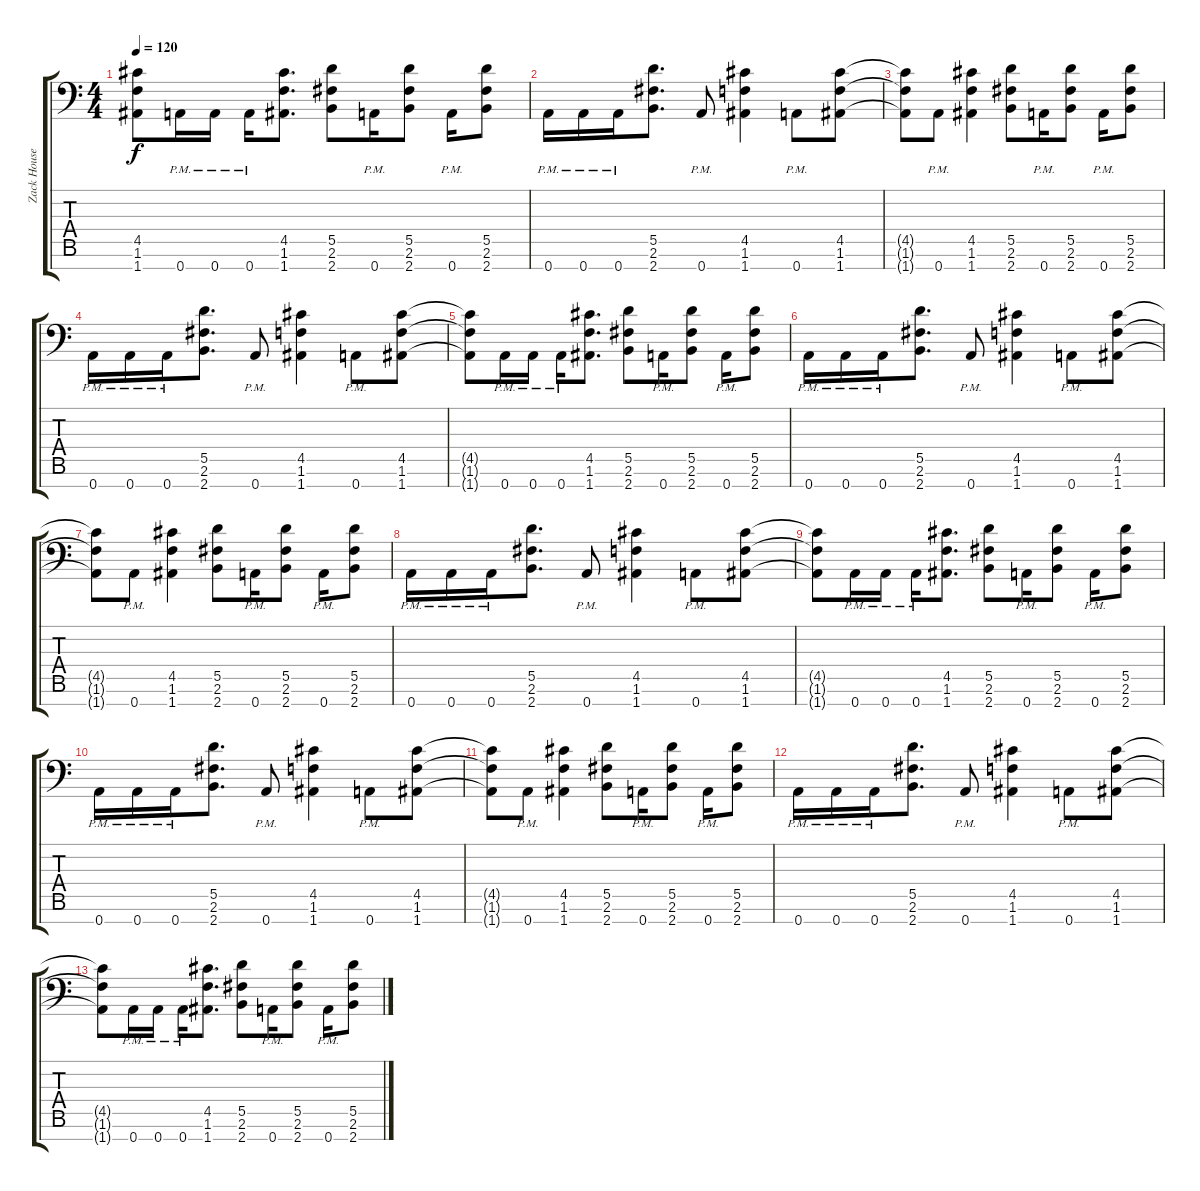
\track ("Zack Householder" "Zack House") {instrument distortionguitar}
\staff {score tabs}
\tuning (E4 B3 G3 D3 A2 E2 A1) {hide}
\ts (4 4)
\tempo 120
\clef f4
\ks c
(4.5{t} 1.6{t} 1.7{t}).8{dy f} 0.7{pm}.16 0.7{pm}.16 0.7{pm}.16 (4.5 1.6 1.7).8{d} (5.5 2.6 2.7).8 0.7{pm}.16 (5.5 2.6 2.7).8 0.7{pm}.16 (5.5 2.6 2.7).8 |
0.7{pm}.16 0.7{pm}.16 0.7{pm}.16 (5.5 2.6 2.7).8{d} 0.7{pm}.8 (4.5 1.6 1.7).4 0.7{pm}.8 (4.5 1.6 1.7).8 |
(4.5{t} 1.6{t} 1.7{t}).8 0.7{pm}.8 (4.5 1.6 1.7).4 (5.5 2.6 2.7).8 0.7{pm}.16 (5.5 2.6 2.7).8 0.7{pm}.16 (5.5 2.6 2.7).8 |
0.7{pm}.16 0.7{pm}.16 0.7{pm}.16 (5.5 2.6 2.7).8{d} 0.7{pm}.8 (4.5 1.6 1.7).4 0.7{pm}.8 (4.5 1.6 1.7).8 |
(4.5{t} 1.6{t} 1.7{t}).8 0.7{pm}.16 0.7{pm}.16 0.7{pm}.16 (4.5 1.6 1.7).8{d} (5.5 2.6 2.7).8 0.7{pm}.16 (5.5 2.6 2.7).8 0.7{pm}.16 (5.5 2.6 2.7).8 |
0.7{pm}.16 0.7{pm}.16 0.7{pm}.16 (5.5 2.6 2.7).8{d} 0.7{pm}.8 (4.5 1.6 1.7).4 0.7{pm}.8 (4.5 1.6 1.7).8 |
(4.5{t} 1.6{t} 1.7{t}).8 0.7{pm}.8 (4.5 1.6 1.7).4 (5.5 2.6 2.7).8 0.7{pm}.16 (5.5 2.6 2.7).8 0.7{pm}.16 (5.5 2.6 2.7).8 |
0.7{pm}.16 0.7{pm}.16 0.7{pm}.16 (5.5 2.6 2.7).8{d} 0.7{pm}.8 (4.5 1.6 1.7).4 0.7{pm}.8 (4.5 1.6 1.7).8 |
(4.5{t} 1.6{t} 1.7{t}).8 0.7{pm}.16 0.7{pm}.16 0.7{pm}.16 (4.5 1.6 1.7).8{d} (5.5 2.6 2.7).8 0.7{pm}.16 (5.5 2.6 2.7).8 0.7{pm}.16 (5.5 2.6 2.7).8 |
0.7{pm}.16 0.7{pm}.16 0.7{pm}.16 (5.5 2.6 2.7).8{d} 0.7{pm}.8 (4.5 1.6 1.7).4 0.7{pm}.8 (4.5 1.6 1.7).8 |
(4.5{t} 1.6{t} 1.7{t}).8 0.7{pm}.8 (4.5 1.6 1.7).4 (5.5 2.6 2.7).8 0.7{pm}.16 (5.5 2.6 2.7).8 0.7{pm}.16 (5.5 2.6 2.7).8 |
0.7{pm}.16 0.7{pm}.16 0.7{pm}.16 (5.5 2.6 2.7).8{d} 0.7{pm}.8 (4.5 1.6 1.7).4 0.7{pm}.8 (4.5 1.6 1.7).8 |
(4.5{t} 1.6{t} 1.7{t}).8 0.7{pm}.16 0.7{pm}.16 0.7{pm}.16 (4.5 1.6 1.7).8{d} (5.5 2.6 2.7).8 0.7{pm}.16 (5.5 2.6 2.7).8 0.7{pm}.16 (5.5 2.6 2.7).8
